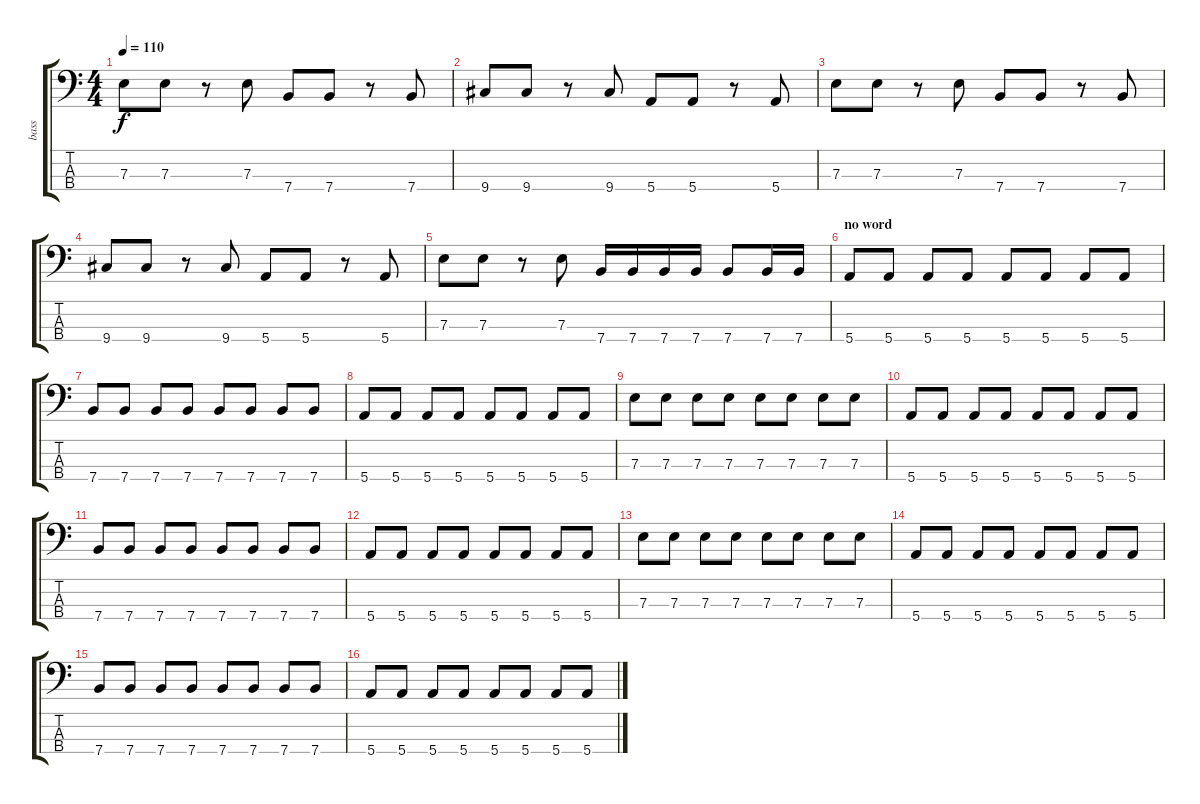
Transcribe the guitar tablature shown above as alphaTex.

\track ("bass" "bass") {instrument electricbasspick}
\staff {score tabs}
\tuning (G2 D2 A1 E1) {hide}
\ts (4 4)
\tempo 110
\clef f4
\ks c
7.3.8{dy f} 7.3.8 r.8 7.3.8 7.4.8 7.4.8 r.8 7.4.8 |
9.4.8 9.4.8 r.8 9.4.8 5.4.8 5.4.8 r.8 5.4.8 |
7.3.8 7.3.8 r.8 7.3.8 7.4.8 7.4.8 r.8 7.4.8 |
9.4.8 9.4.8 r.8 9.4.8 5.4.8 5.4.8 r.8 5.4.8 |
7.3.8 7.3.8 r.8 7.3.8 7.4.16 7.4.16 7.4.16 7.4.16 7.4.8 7.4.16 7.4.16 |
\section ("" "no word")
5.4.8 5.4.8 5.4.8 5.4.8 5.4.8 5.4.8 5.4.8 5.4.8 |
7.4.8 7.4.8 7.4.8 7.4.8 7.4.8 7.4.8 7.4.8 7.4.8 |
5.4.8 5.4.8 5.4.8 5.4.8 5.4.8 5.4.8 5.4.8 5.4.8 |
7.3.8 7.3.8 7.3.8 7.3.8 7.3.8 7.3.8 7.3.8 7.3.8 |
5.4.8 5.4.8 5.4.8 5.4.8 5.4.8 5.4.8 5.4.8 5.4.8 |
7.4.8 7.4.8 7.4.8 7.4.8 7.4.8 7.4.8 7.4.8 7.4.8 |
5.4.8 5.4.8 5.4.8 5.4.8 5.4.8 5.4.8 5.4.8 5.4.8 |
7.3.8 7.3.8 7.3.8 7.3.8 7.3.8 7.3.8 7.3.8 7.3.8 |
5.4.8 5.4.8 5.4.8 5.4.8 5.4.8 5.4.8 5.4.8 5.4.8 |
7.4.8 7.4.8 7.4.8 7.4.8 7.4.8 7.4.8 7.4.8 7.4.8 |
5.4.8 5.4.8 5.4.8 5.4.8 5.4.8 5.4.8 5.4.8 5.4.8
